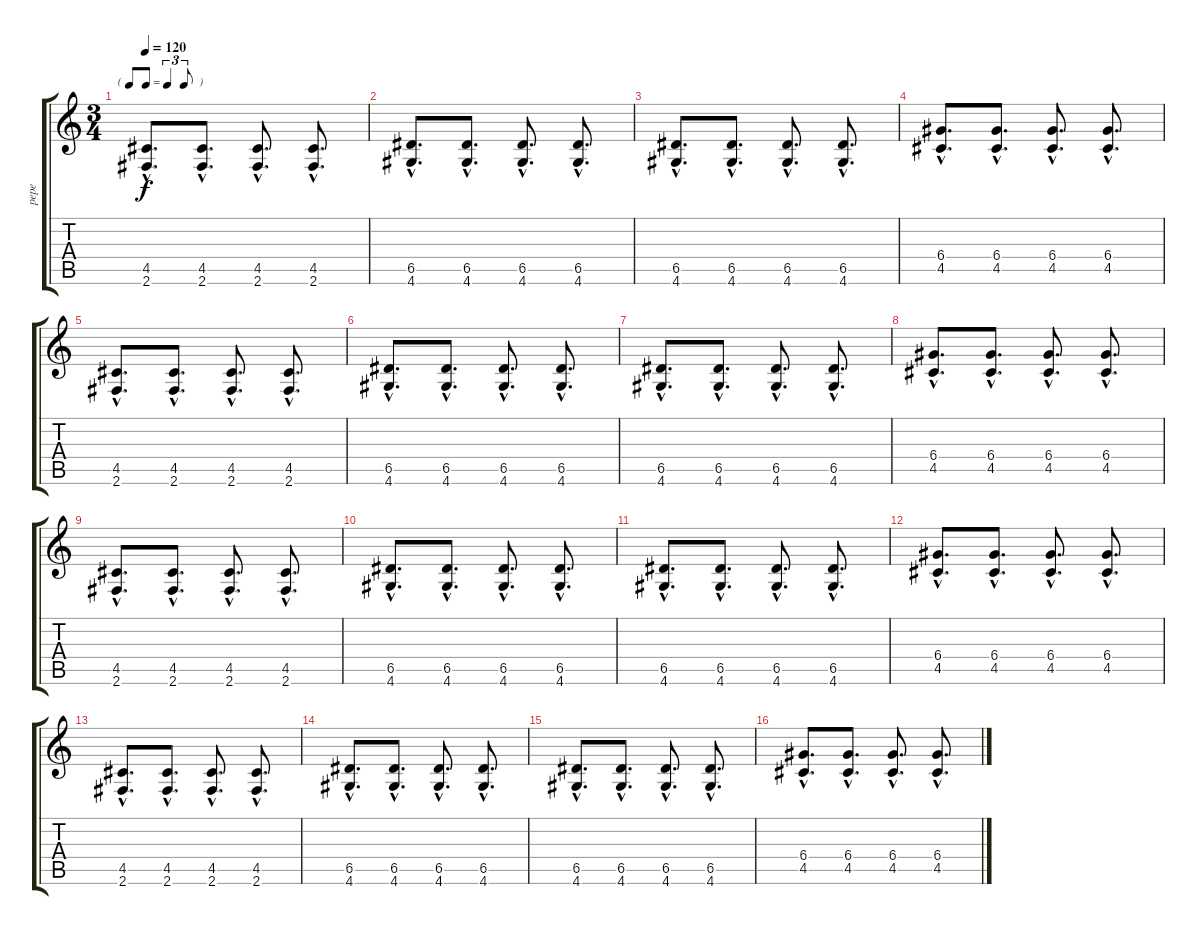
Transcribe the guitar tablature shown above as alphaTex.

\track ("pepe" "pepe") {instrument distortionguitar}
\staff {score tabs}
\tuning (E4 B3 G3 D3 A2 E2) {hide}
\ts (3 4)
\tf triplet8th
\tempo 120
\clef g2
\ks c
(4.5{hac} 2.6{hac}).8{d dy f} (4.5{hac} 2.6{hac}).8{d} (4.5{hac} 2.6{hac}).8{d} (4.5{hac} 2.6{hac}).8{d} |
(6.5{hac} 4.6{hac}).8{d} (6.5{hac} 4.6{hac}).8{d} (6.5{hac} 4.6{hac}).8{d} (6.5{hac} 4.6{hac}).8{d} |
(6.5{hac} 4.6{hac}).8{d} (6.5{hac} 4.6{hac}).8{d} (6.5{hac} 4.6{hac}).8{d} (6.5{hac} 4.6{hac}).8{d} |
(6.4{hac} 4.5{hac}).8{d} (6.4{hac} 4.5{hac}).8{d} (6.4{hac} 4.5{hac}).8{d} (6.4{hac} 4.5{hac}).8{d} |
(4.5{hac} 2.6{hac}).8{d} (4.5{hac} 2.6{hac}).8{d} (4.5{hac} 2.6{hac}).8{d} (4.5{hac} 2.6{hac}).8{d} |
(6.5{hac} 4.6{hac}).8{d} (6.5{hac} 4.6{hac}).8{d} (6.5{hac} 4.6{hac}).8{d} (6.5{hac} 4.6{hac}).8{d} |
(6.5{hac} 4.6{hac}).8{d} (6.5{hac} 4.6{hac}).8{d} (6.5{hac} 4.6{hac}).8{d} (6.5{hac} 4.6{hac}).8{d} |
(6.4{hac} 4.5{hac}).8{d} (6.4{hac} 4.5{hac}).8{d} (6.4{hac} 4.5{hac}).8{d} (6.4{hac} 4.5{hac}).8{d} |
(4.5{hac} 2.6{hac}).8{d} (4.5{hac} 2.6{hac}).8{d} (4.5{hac} 2.6{hac}).8{d} (4.5{hac} 2.6{hac}).8{d} |
(6.5{hac} 4.6{hac}).8{d} (6.5{hac} 4.6{hac}).8{d} (6.5{hac} 4.6{hac}).8{d} (6.5{hac} 4.6{hac}).8{d} |
(6.5{hac} 4.6{hac}).8{d} (6.5{hac} 4.6{hac}).8{d} (6.5{hac} 4.6{hac}).8{d} (6.5{hac} 4.6{hac}).8{d} |
(6.4{hac} 4.5{hac}).8{d} (6.4{hac} 4.5{hac}).8{d} (6.4{hac} 4.5{hac}).8{d} (6.4{hac} 4.5{hac}).8{d} |
(4.5{hac} 2.6{hac}).8{d} (4.5{hac} 2.6{hac}).8{d} (4.5{hac} 2.6{hac}).8{d} (4.5{hac} 2.6{hac}).8{d} |
(6.5{hac} 4.6{hac}).8{d} (6.5{hac} 4.6{hac}).8{d} (6.5{hac} 4.6{hac}).8{d} (6.5{hac} 4.6{hac}).8{d} |
(6.5{hac} 4.6{hac}).8{d} (6.5{hac} 4.6{hac}).8{d} (6.5{hac} 4.6{hac}).8{d} (6.5{hac} 4.6{hac}).8{d} |
(6.4{hac} 4.5{hac}).8{d} (6.4{hac} 4.5{hac}).8{d} (6.4{hac} 4.5{hac}).8{d} (6.4{hac} 4.5{hac}).8{d}
